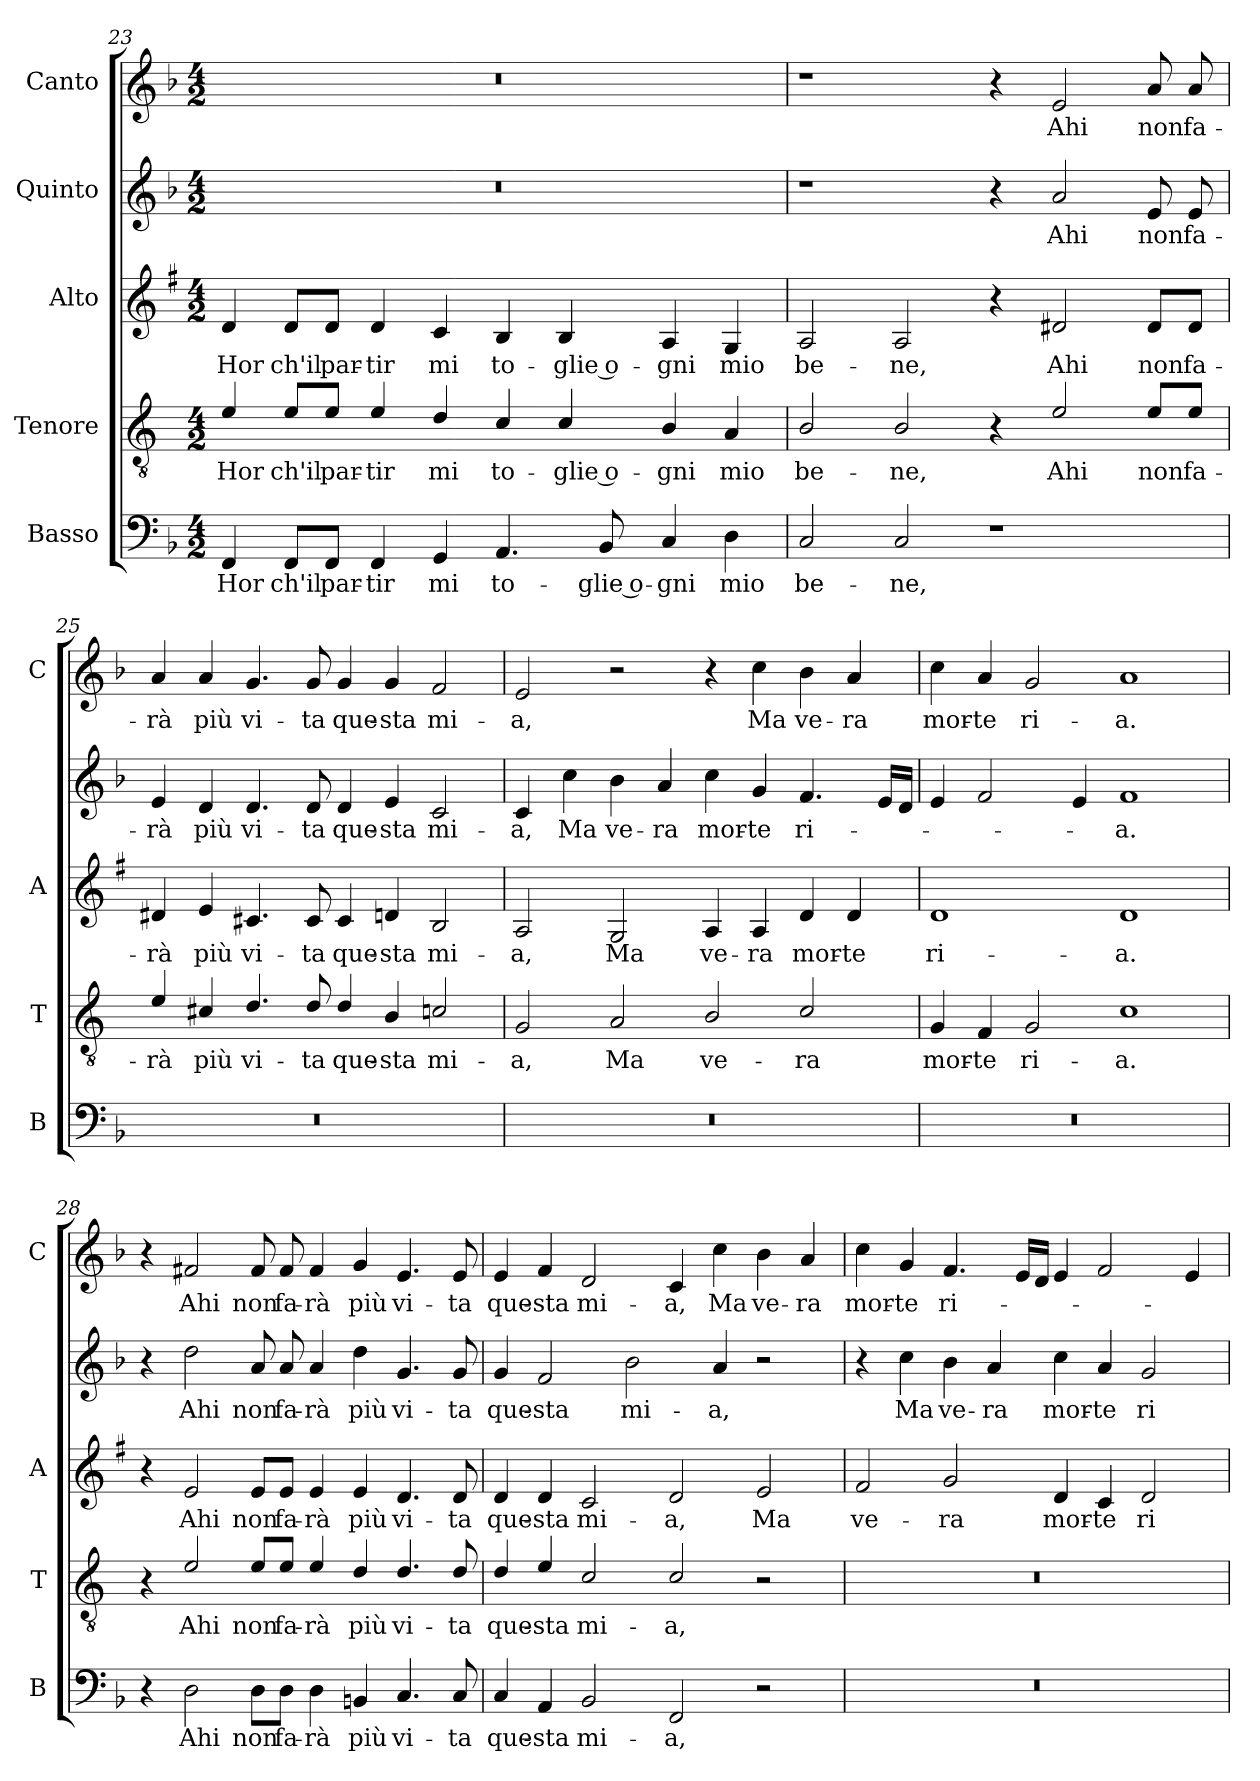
**kern	**text	**kern	**text	**kern	**text	**kern	**text	**kern	**text
*part5	*part5	*part4	*part4	*part3	*part3	*part2	*part2	*part1	*part1
*staff5	*staff5	*staff4	*staff4	*staff3	*staff3	*staff2	*staff2	*staff1	*staff1
*I"Basso	*	*I"Tenore	*	*I"Alto	*	*I"Quinto	*	*I"Canto	*
*I'B	*	*I'T	*	*I'A	*	*	*	*I'C	*
*clefF4	*	*clefGv2	*	*clefG2	*	*clefG2	*	*clefG2	*
*	*	*ITrd4c7	*	*ITrd1c2	*	*	*	*	*
*k[b-]	*	*k[b-]	*	*k[b-]	*	*k[b-]	*	*k[b-]	*
*F:	*	*F:	*	*F:	*	*F:	*	*F:	*
*M4/2	*	*M4/2	*	*M4/2	*	*M4/2	*	*M4/2	*
=23	=23	=23	=23	=23	=23	=23	=23	=23	=23
!	!LO:LY:b	!	!LO:LY:b	!	!LO:LY:b	!	!	!	!
4FF/	Hor	4A/	Hor	4c/	Hor	0r	.	0r	.
!	!LO:LY:b	!	!LO:LY:b	!	!LO:LY:b	!	!	!	!
8FF/L	ch'il	8A/L	ch'il	8c/L	ch'il	.	.	.	.
!	!LO:LY:b	!	!LO:LY:b	!	!LO:LY:b	!	!	!	!
8FF/J	par-	8A/J	par-	8c/J	par-	.	.	.	.
!	!LO:LY:b	!	!LO:LY:b	!	!LO:LY:b	!	!	!	!
4FF/	-tir	4A/	-tir	4c/	-tir	.	.	.	.
!	!LO:LY:b	!	!LO:LY:b	!	!LO:LY:b	!	!	!	!
4GG/	mi	4G/	mi	4B-/	mi	.	.	.	.
!	!LO:LY:b	!	!LO:LY:b	!	!LO:LY:b	!	!	!	!
4.AA/	to-	4F/	to-	4A/	to-	.	.	.	.
!	!	!	!LO:LY:b	!	!LO:LY:b	!	!	!	!
.	.	4F/	-glie o-	4A/	-glie o-	.	.	.	.
!	!LO:LY:b	!	!	!	!	!	!	!	!
8BB-/	-glie o-	.	.	.	.	.	.	.	.
!	!LO:LY:b	!	!LO:LY:b	!	!LO:LY:b	!	!	!	!
4C/	-gni	4E/	-gni	4G/	-gni	.	.	.	.
!	!LO:LY:b	!	!LO:LY:b	!	!LO:LY:b	!	!	!	!
4D\	mio	4D/	mio	4F/	mio	.	.	.	.
!!LO:LB:g=z
=24	=24	=24	=24	=24	=24	=24	=24	=24	=24
!	!LO:LY:b	!	!LO:LY:b	!	!LO:LY:b	!	!	!	!
2C/	be-	2E/	be-	2G/	be-	1r	.	1r	.
!	!LO:LY:b	!	!LO:LY:b	!	!LO:LY:b	!	!	!	!
2C/	-ne,	2E/	-ne,	2G/	-ne,	.	.	.	.
1r	.	4r	.	4r	.	4r	.	4r	.
!	!	!	!LO:LY:b	!	!LO:LY:b	!	!LO:LY:b	!	!LO:LY:b
.	.	2A/	Ahi	2c#X/	Ahi	2a/	Ahi	2e/	Ahi
!	!	!	!LO:LY:b	!	!LO:LY:b	!	!LO:LY:b	!	!LO:LY:b
.	.	8A/L	non	8c#/L	non	8e/	non	8a/	non
!	!	!	!LO:LY:b	!	!LO:LY:b	!	!LO:LY:b	!	!LO:LY:b
.	.	8A/J	fa-	8c#/J	fa-	8e/	fa-	8a/	fa-
=25	=25	=25	=25	=25	=25	=25	=25	=25	=25
!	!	!	!LO:LY:b	!	!LO:LY:b	!	!LO:LY:b	!	!LO:LY:b
0r	.	4A/	-rà	4c#X/	-rà	4e/	-rà	4a/	-rà
!	!	!	!LO:LY:b	!	!LO:LY:b	!	!LO:LY:b	!	!LO:LY:b
.	.	4F#X/	più	4d/	più	4d/	più	4a/	più
!	!	!	!LO:LY:b	!	!LO:LY:b	!	!LO:LY:b	!	!LO:LY:b
.	.	4.G/	vi-	4.Bn/	vi-	4.d/	vi-	4.g/	vi-
!	!	!	!LO:LY:b	!	!LO:LY:b	!	!LO:LY:b	!	!LO:LY:b
.	.	8G/	-ta	8B/	-ta	8d/	-ta	8g/	-ta
!	!	!	!LO:LY:b	!	!LO:LY:b	!	!LO:LY:b	!	!LO:LY:b
.	.	4G/	que-	4B/	que-	4d/	que-	4g/	que-
!	!	!	!LO:LY:b	!	!LO:LY:b	!	!LO:LY:b	!	!LO:LY:b
.	.	4E/	-sta	4cn/	-sta	4e/	-sta	4g/	-sta
!	!	!	!LO:LY:b	!	!LO:LY:b	!	!LO:LY:b	!	!LO:LY:b
.	.	2Fn/	mi-	2A/	mi-	2c/	mi-	2f/	mi-
=26	=26	=26	=26	=26	=26	=26	=26	=26	=26
!	!	!	!LO:LY:b	!	!LO:LY:b	!	!LO:LY:b	!	!LO:LY:b
0r	.	2C/	-a,	2G/	-a,	4c/	-a,	2e/	-a,
!	!	!	!	!	!	!	!LO:LY:b	!	!
.	.	.	.	.	.	4cc\	Ma	.	.
!	!	!	!LO:LY:b	!	!LO:LY:b	!	!LO:LY:b	!	!
.	.	2D/	Ma	2F/	Ma	4b-\	ve-	2r	.
!	!	!	!	!	!	!	!LO:LY:b	!	!
.	.	.	.	.	.	4a/	-ra	.	.
!	!	!	!LO:LY:b	!	!LO:LY:b	!	!LO:LY:b	!	!
.	.	2E/	ve-	4G/	ve-	4cc\	mor-	4r	.
!	!	!	!	!	!LO:LY:b	!	!LO:LY:b	!	!LO:LY:b
.	.	.	.	4G/	-ra	4g/	-te	4cc\	Ma
!	!	!	!LO:LY:b	!	!LO:LY:b	!	!LO:LY:b	!	!LO:LY:b
.	.	2F/	-ra	4c/	mor-	4.f/	ri-	4b-\	ve-
!	!	!	!	!	!LO:LY:b	!	!	!	!LO:LY:b
.	.	.	.	4c/	-te	.	.	4a/	-ra
.	.	.	.	.	.	16e/LL	.	.	.
.	.	.	.	.	.	16d/JJ	.	.	.
=27	=27	=27	=27	=27	=27	=27	=27	=27	=27
!	!	!	!LO:LY:b	!	!LO:LY:b	!	!	!	!LO:LY:b
0r	.	4C/	mor-	1c	ri-	4e/	.	4cc\	mor-
!	!	!	!LO:LY:b	!	!	!	!	!	!LO:LY:b
.	.	4BB-/	-te	.	.	2f/	.	4a/	-te
!	!	!	!LO:LY:b	!	!	!	!	!	!LO:LY:b
.	.	2C/	ri-	.	.	.	.	2g/	ri-
.	.	.	.	.	.	4e/	.	.	.
!	!	!	!LO:LY:b	!	!LO:LY:b	!	!LO:LY:b	!	!LO:LY:b
.	.	1F	-a.	1c	-a.	1f	-a.	1a	-a.
!!LO:PB:g=z
=28	=28	=28	=28	=28	=28	=28	=28	=28	=28
4r	.	4r	.	4r	.	4r	.	4r	.
!	!LO:LY:b	!	!LO:LY:b	!	!LO:LY:b	!	!LO:LY:b	!	!LO:LY:b
2D\	Ahi	2A/	Ahi	2d/	Ahi	2dd\	Ahi	2f#X/	Ahi
!	!LO:LY:b	!	!LO:LY:b	!	!LO:LY:b	!	!LO:LY:b	!	!LO:LY:b
8D\L	non	8A/L	non	8d/L	non	8a/	non	8f#/	non
!	!LO:LY:b	!	!LO:LY:b	!	!LO:LY:b	!	!LO:LY:b	!	!LO:LY:b
8D\J	fa-	8A/J	fa-	8d/J	fa-	8a/	fa-	8f#/	fa-
!	!LO:LY:b	!	!LO:LY:b	!	!LO:LY:b	!	!LO:LY:b	!	!LO:LY:b
4D\	-rà	4A/	-rà	4d/	-rà	4a/	-rà	4f#/	-rà
!	!LO:LY:b	!	!LO:LY:b	!	!LO:LY:b	!	!LO:LY:b	!	!LO:LY:b
4BBn/	più	4G/	più	4d/	più	4dd\	più	4g/	più
!	!LO:LY:b	!	!LO:LY:b	!	!LO:LY:b	!	!LO:LY:b	!	!LO:LY:b
4.C/	vi-	4.G/	vi-	4.c/	vi-	4.g/	vi-	4.e/	vi-
!	!LO:LY:b	!	!LO:LY:b	!	!LO:LY:b	!	!LO:LY:b	!	!LO:LY:b
8C/	-ta	8G/	-ta	8c/	-ta	8g/	-ta	8e/	-ta
=29	=29	=29	=29	=29	=29	=29	=29	=29	=29
!	!LO:LY:b	!	!LO:LY:b	!	!LO:LY:b	!	!LO:LY:b	!	!LO:LY:b
4C/	que-	4G/	que-	4c/	que-	4g/	que-	4e/	que-
!	!LO:LY:b	!	!LO:LY:b	!	!LO:LY:b	!	!LO:LY:b	!	!LO:LY:b
4AA/	-sta	4A/	-sta	4c/	-sta	2f/	-sta	4f/	-sta
!	!LO:LY:b	!	!LO:LY:b	!	!LO:LY:b	!	!	!	!LO:LY:b
2BB-/	mi-	2F/	mi-	2B-/	mi-	.	.	2d/	mi-
!	!	!	!	!	!	!	!LO:LY:b	!	!
.	.	.	.	.	.	2b-\	mi-	.	.
!	!LO:LY:b	!	!LO:LY:b	!	!LO:LY:b	!	!	!	!LO:LY:b
2FF/	-a,	2F/	-a,	2c/	-a,	.	.	4c/	-a,
!	!	!	!	!	!	!	!LO:LY:b	!	!LO:LY:b
.	.	.	.	.	.	4a/	-a,	4cc\	Ma
!	!	!	!	!	!LO:LY:b	!	!	!	!LO:LY:b
2r	.	2r	.	2d/	Ma	2r	.	4b-\	ve-
!	!	!	!	!	!	!	!	!	!LO:LY:b
.	.	.	.	.	.	.	.	4a/	-ra
=30	=30	=30	=30	=30	=30	=30	=30	=30	=30
!	!	!	!	!	!LO:LY:b	!	!	!	!LO:LY:b
0r	.	0r	.	2e/	ve-	4r	.	4cc\	mor-
!	!	!	!	!	!	!	!LO:LY:b	!	!LO:LY:b
.	.	.	.	.	.	4cc\	Ma	4g/	-te
!	!	!	!	!	!LO:LY:b	!	!LO:LY:b	!	!LO:LY:b
.	.	.	.	2f/	-ra	4b-\	ve-	4.f/	ri-
!	!	!	!	!	!	!	!LO:LY:b	!	!
.	.	.	.	.	.	4a/	-ra	.	.
.	.	.	.	.	.	.	.	16e/LL	.
.	.	.	.	.	.	.	.	16d/JJ	.
!	!	!	!	!	!LO:LY:b	!	!LO:LY:b	!	!
.	.	.	.	4c/	mor-	4cc\	mor-	4e/	.
!	!	!	!	!	!LO:LY:b	!	!LO:LY:b	!	!
.	.	.	.	4B-/	-te	4a/	-te	2f/	.
!	!	!	!	!	!LO:LY:b	!	!LO:LY:b	!	!
.	.	.	.	2c/	ri-	2g/	ri-	.	.
.	.	.	.	.	.	.	.	4e/	.
=	=	=	=	=	=	=	=	=	=
*-	*-	*-	*-	*-	*-	*-	*-	*-	*-
